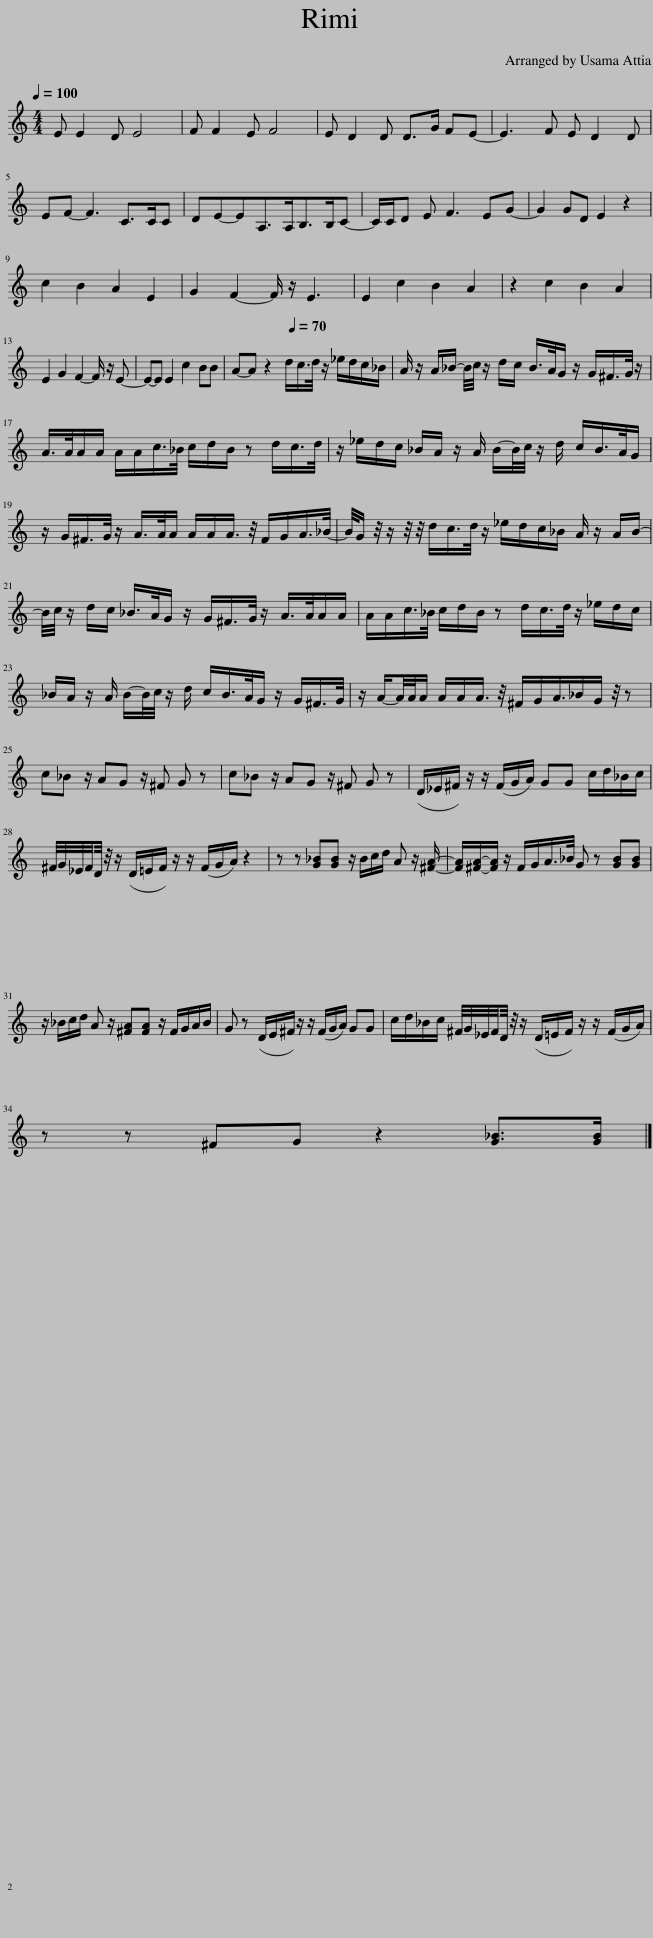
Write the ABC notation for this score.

X:1
L:1/8
Q:1/4=100
M:4/4
I:linebreak $
K:C
V:1 treble
V:1
 E E2 D E4 | F F2 E F4 | E D2 D D>G FE- | E3 F E D2 D |$ EF- F3 C>CC | %5
 DE-EA,>A,B,>B,C- | C/C/D E F3 EG- | G2 GD E2 z2 |$ c2 B2 A2 E2 | G2 F2- F/ z/ E3 | %10
 E2 c2 B2 A2 | z2 c2 B2 A2 |$ E2 G2 F2- F/ z/ E- | E-E E2 c2 BB | A-A[Q:1/4=70] z2 d/c/>d/ z/ _e/d/c/_B/ | %15
 A/ z/ A/_B/- B/4c/4 z/ d/c/ B/>A/G/ z/ G/^F/>G/ z/ |$ A/>A/A/A/ A/A/c/>_B/ c/d/B/ z d/c/>d/ | z/ _e/d/c/ _B/A/ z/ A/ B/-B/4c/4 z/ d/ c/B/>A/G/ |$ z/ G/^F/>G/ z/ A/>A/A/ A/A/A3/4 z/4 F/G/A/>_B/- | B/4G/ z/4 z/ z/4 z/4 d/c/>d/ z/ _e/d/c/_B/ A/ z/ A/B/- |$ %20
 B/4c/4 z/ d/c/ _B/>A/G/ z/ G/^F/>G/ z/ A/>A/A/A/ | A/A/c/>_B/ c/d/B/ z d/c/>d/ z/ _e/d/c/ |$ _B/A/ z/ A/ B/-B/4c/4 z/ d/ c/B/>A/G/ z/ G/^F/>G/ | z/ A/-A/4A/4A/ A/A/A3/4 z/4 ^F/G/A3/4_B/G/ z/4 z |$ c_B z/ AG z/ ^F G z | %25
 c_B z/ AG z/ ^F G z | (D/_E/^F/) z/ z/ (F/G/A/) GG c/d/_B/c/ |$ ^F/4G/4_E/4F/4D/4 z/4 z/ (D/=E/F/) z/ z/ (F/G/A/) z2 | z z [G_B][GB] z/ B/c/d/ A z/ [^FA]/- | [FA]/[^FA]/-[FA]/ z/ F/G/A/>_B/ G z [GB][GB] |$ %30
 z/ _B/c/d/ A z/ [^FA][FA] z/ F/G/A/B/ | G z (D/E/^F/) z/ z/ (F/G/A/) GG | c/d/_B/c/ ^F/4G/4_E/4F/4D/4 z/4 z/ (D/=E/F/) z/ z/ (F/G/A/) |$ z z ^FG z2 [G_B]>[GB] |] %34
